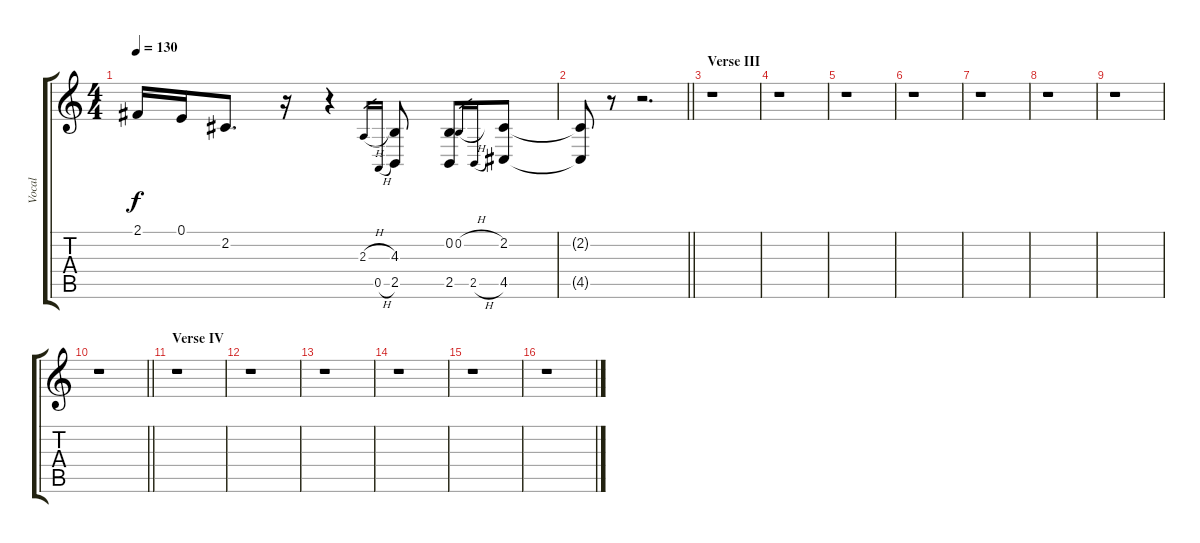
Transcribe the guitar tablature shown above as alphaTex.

\track ("Vocal" "Vocal") {instrument lead2sawtooth}
\staff {score tabs}
\tuning (E4 B3 G3 D3 A2 E2) {hide}
\ts (4 4)
\tempo 130
\clef g2
\ks c
2.1.16{dy f} 0.1.16 2.2.8{d} r.16 r.4 2.3{h}.16{gr} 0.5{h}.16{gr} (4.3 2.5).8 (0.2 2.5).8 0.2{h}.16{gr} 2.5{h}.16{gr} (2.2 4.5).8 |
\barLineRight lightlight
(2.2{t} 4.5{t}).8 r.8 r.2{d} |
\section ("" "Verse III")
r.1 |
r.1 |
r.1 |
r.1 |
r.1 |
r.1 |
r.1 |
\barLineRight lightlight
r.1 |
\section ("" "Verse IV")
r.1 |
r.1 |
r.1 |
r.1 |
r.1 |
r.1
